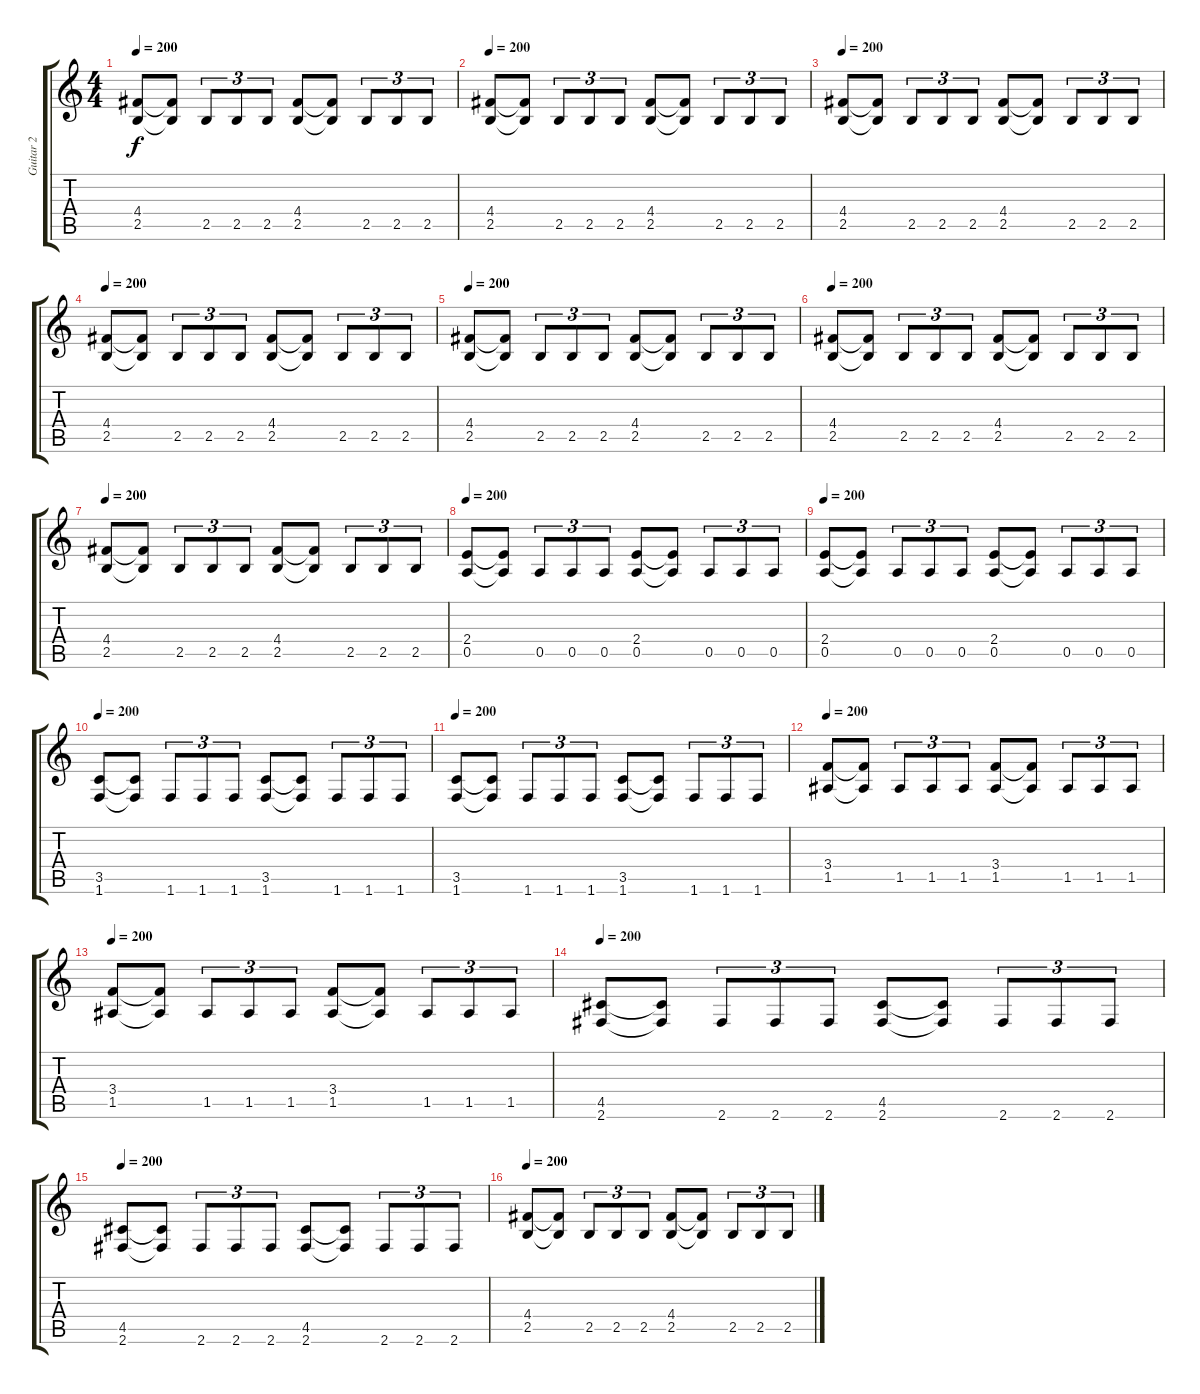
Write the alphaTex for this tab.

\track ("Guitar 2" "Guitar 2") {instrument distortionguitar}
\staff {score tabs}
\tuning (E4 B3 G3 D3 A2 E2) {hide}
\ts (4 4)
\tempo 200
\clef g2
\ks c
(4.4 2.5).8{dy f} (4.4{t} 2.5{t}).8 2.5.8{tu (3 2)} 2.5.8{tu (3 2)} 2.5.8{tu (3 2)} (4.4 2.5).8 (4.4{t} 2.5{t}).8 2.5.8{tu (3 2)} 2.5.8{tu (3 2)} 2.5.8{tu (3 2)} |
\tempo 200
(4.4 2.5).8 (4.4{t} 2.5{t}).8 2.5.8{tu (3 2)} 2.5.8{tu (3 2)} 2.5.8{tu (3 2)} (4.4 2.5).8 (4.4{t} 2.5{t}).8 2.5.8{tu (3 2)} 2.5.8{tu (3 2)} 2.5.8{tu (3 2)} |
\tempo 200
(4.4 2.5).8 (4.4{t} 2.5{t}).8 2.5.8{tu (3 2)} 2.5.8{tu (3 2)} 2.5.8{tu (3 2)} (4.4 2.5).8 (4.4{t} 2.5{t}).8 2.5.8{tu (3 2)} 2.5.8{tu (3 2)} 2.5.8{tu (3 2)} |
\tempo 200
(4.4 2.5).8 (4.4{t} 2.5{t}).8 2.5.8{tu (3 2)} 2.5.8{tu (3 2)} 2.5.8{tu (3 2)} (4.4 2.5).8 (4.4{t} 2.5{t}).8 2.5.8{tu (3 2)} 2.5.8{tu (3 2)} 2.5.8{tu (3 2)} |
\tempo 200
(4.4 2.5).8 (4.4{t} 2.5{t}).8 2.5.8{tu (3 2)} 2.5.8{tu (3 2)} 2.5.8{tu (3 2)} (4.4 2.5).8 (4.4{t} 2.5{t}).8 2.5.8{tu (3 2)} 2.5.8{tu (3 2)} 2.5.8{tu (3 2)} |
\tempo 200
(4.4 2.5).8 (4.4{t} 2.5{t}).8 2.5.8{tu (3 2)} 2.5.8{tu (3 2)} 2.5.8{tu (3 2)} (4.4 2.5).8 (4.4{t} 2.5{t}).8 2.5.8{tu (3 2)} 2.5.8{tu (3 2)} 2.5.8{tu (3 2)} |
\tempo 200
(4.4 2.5).8 (4.4{t} 2.5{t}).8 2.5.8{tu (3 2)} 2.5.8{tu (3 2)} 2.5.8{tu (3 2)} (4.4 2.5).8 (4.4{t} 2.5{t}).8 2.5.8{tu (3 2)} 2.5.8{tu (3 2)} 2.5.8{tu (3 2)} |
\tempo 200
(2.4 0.5).8 (2.4{t} 0.5{t}).8 0.5.8{tu (3 2)} 0.5.8{tu (3 2)} 0.5.8{tu (3 2)} (2.4 0.5).8 (2.4{t} 0.5{t}).8 0.5.8{tu (3 2)} 0.5.8{tu (3 2)} 0.5.8{tu (3 2)} |
\tempo 200
(2.4 0.5).8 (2.4{t} 0.5{t}).8 0.5.8{tu (3 2)} 0.5.8{tu (3 2)} 0.5.8{tu (3 2)} (2.4 0.5).8 (2.4{t} 0.5{t}).8 0.5.8{tu (3 2)} 0.5.8{tu (3 2)} 0.5.8{tu (3 2)} |
\tempo 200
(3.5 1.6).8 (3.5{t} 1.6{t}).8 1.6.8{tu (3 2)} 1.6.8{tu (3 2)} 1.6.8{tu (3 2)} (3.5 1.6).8 (3.5{t} 1.6{t}).8 1.6.8{tu (3 2)} 1.6.8{tu (3 2)} 1.6.8{tu (3 2)} |
\tempo 200
(3.5 1.6).8 (3.5{t} 1.6{t}).8 1.6.8{tu (3 2)} 1.6.8{tu (3 2)} 1.6.8{tu (3 2)} (3.5 1.6).8 (3.5{t} 1.6{t}).8 1.6.8{tu (3 2)} 1.6.8{tu (3 2)} 1.6.8{tu (3 2)} |
\tempo 200
(3.4 1.5).8 (3.4{t} 1.5{t}).8 1.5.8{tu (3 2)} 1.5.8{tu (3 2)} 1.5.8{tu (3 2)} (3.4 1.5).8 (3.4{t} 1.5{t}).8 1.5.8{tu (3 2)} 1.5.8{tu (3 2)} 1.5.8{tu (3 2)} |
\tempo 200
(3.4 1.5).8 (3.4{t} 1.5{t}).8 1.5.8{tu (3 2)} 1.5.8{tu (3 2)} 1.5.8{tu (3 2)} (3.4 1.5).8 (3.4{t} 1.5{t}).8 1.5.8{tu (3 2)} 1.5.8{tu (3 2)} 1.5.8{tu (3 2)} |
\tempo 200
(4.5 2.6).8 (4.5{t} 2.6{t}).8 2.6.8{tu (3 2)} 2.6.8{tu (3 2)} 2.6.8{tu (3 2)} (4.5 2.6).8 (4.5{t} 2.6{t}).8 2.6.8{tu (3 2)} 2.6.8{tu (3 2)} 2.6.8{tu (3 2)} |
\tempo 200
(4.5 2.6).8 (4.5{t} 2.6{t}).8 2.6.8{tu (3 2)} 2.6.8{tu (3 2)} 2.6.8{tu (3 2)} (4.5 2.6).8 (4.5{t} 2.6{t}).8 2.6.8{tu (3 2)} 2.6.8{tu (3 2)} 2.6.8{tu (3 2)} |
\tempo 200
(4.4 2.5).8 (4.4{t} 2.5{t}).8 2.5.8{tu (3 2)} 2.5.8{tu (3 2)} 2.5.8{tu (3 2)} (4.4 2.5).8 (4.4{t} 2.5{t}).8 2.5.8{tu (3 2)} 2.5.8{tu (3 2)} 2.5.8{tu (3 2)}
